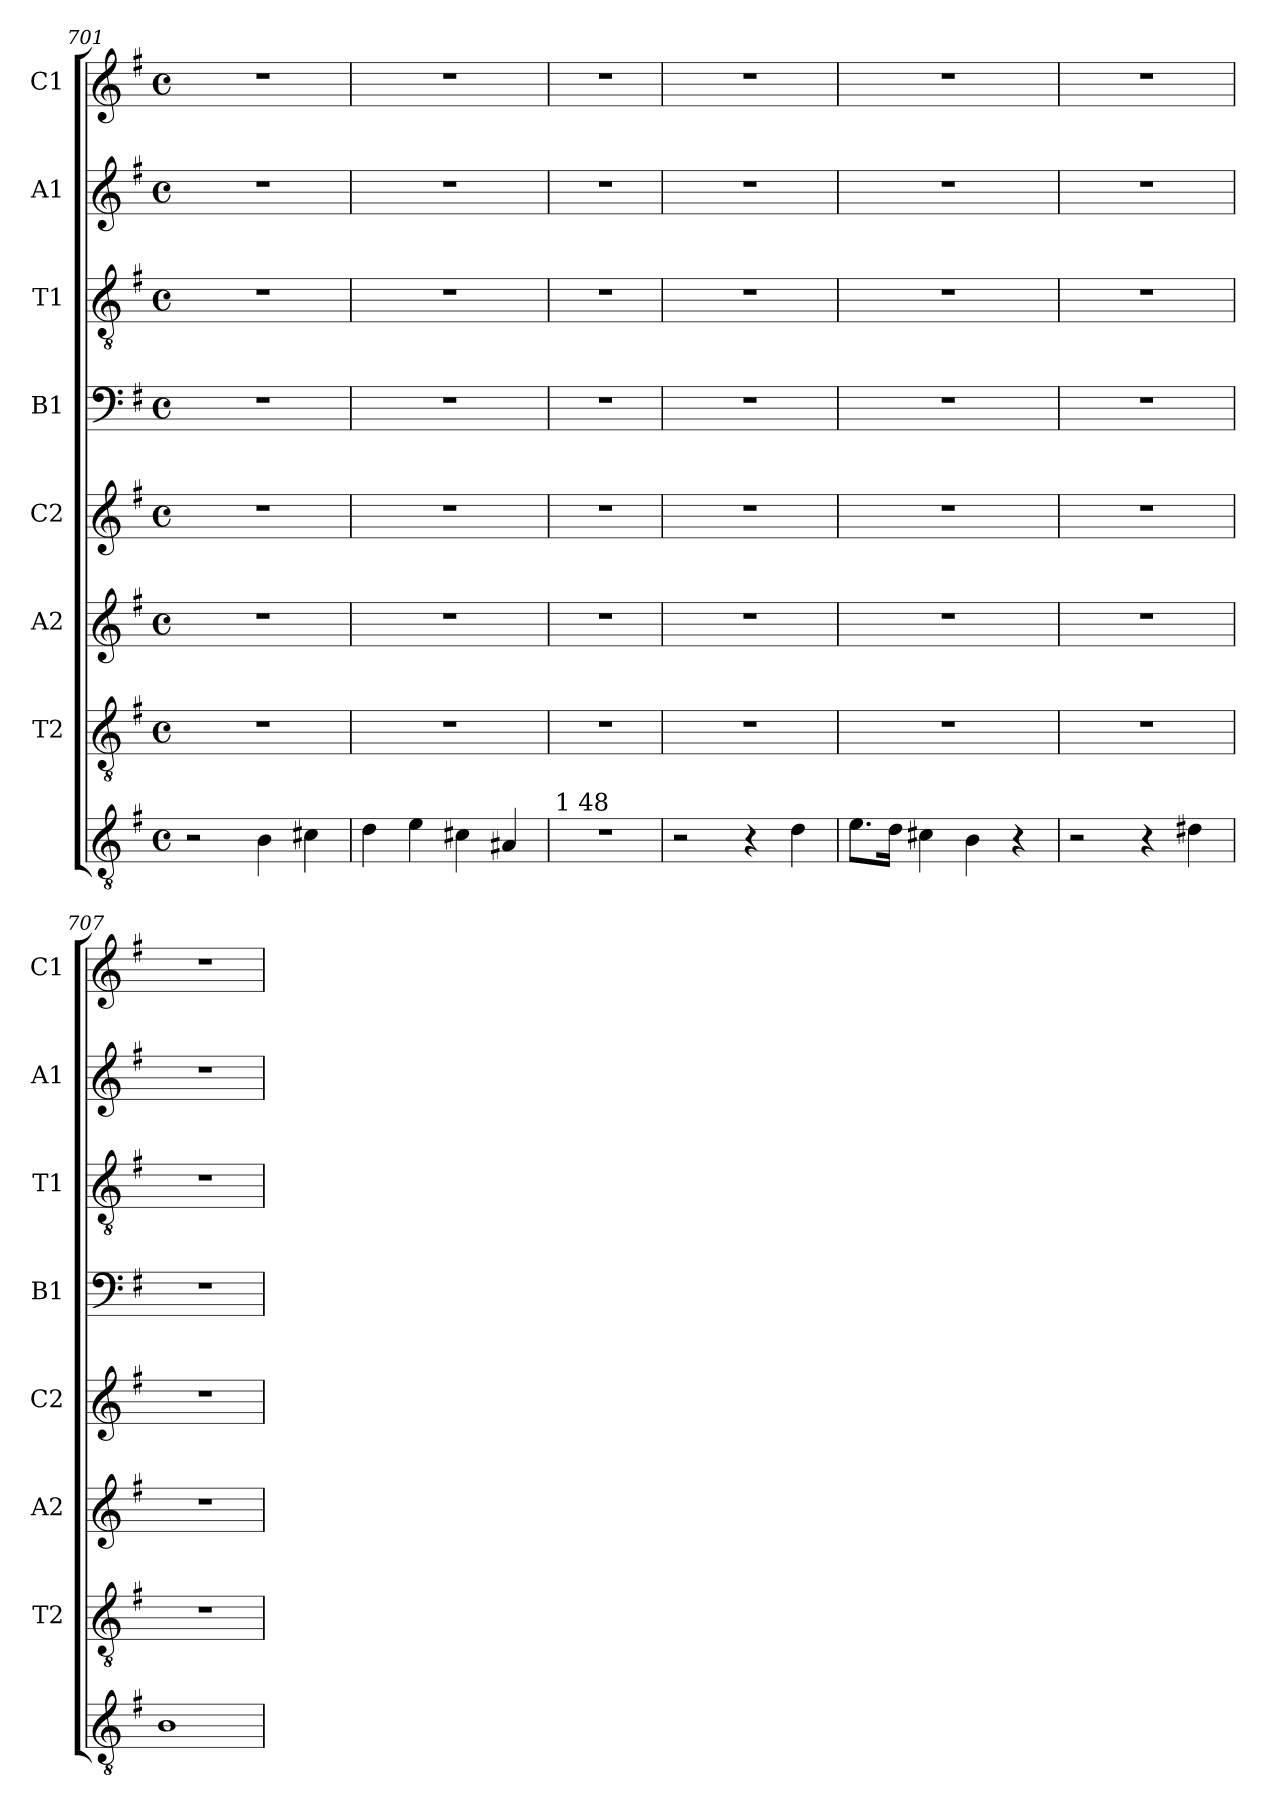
**kern	**kern	**kern	**kern	**kern	**kern	**kern	**kern
*part8	*part7	*part6	*part5	*part4	*part3	*part2	*part1
*staff8	*staff7	*staff6	*staff5	*staff4	*staff3	*staff2	*staff1
*	*I"T2	*I"A2	*I"C2	*I"B1	*I"T1	*I"A1	*I"C1
*	*I'T2	*I'A2	*I'C2	*I'B1	*I'T1	*I'A1	*I'C1
*clefGv2	*clefGv2	*clefG2	*clefG2	*clefF4	*clefGv2	*clefG2	*clefG2
*k[f#]	*k[f#]	*k[f#]	*k[f#]	*k[f#]	*k[f#]	*k[f#]	*k[f#]
*G:	*G:	*G:	*G:	*G:	*G:	*G:	*G:
*M4/4	*M4/4	*M4/4	*M4/4	*M4/4	*M4/4	*M4/4	*M4/4
*met(c)	*met(c)	*met(c)	*met(c)	*met(c)	*met(c)	*met(c)	*met(c)
=701	=701	=701	=701	=701	=701	=701	=701
2r	1r	1r	1r	1r	1r	1r	1r
4B\	.	.	.	.	.	.	.
4c#X\	.	.	.	.	.	.	.
=702	=702	=702	=702	=702	=702	=702	=702
4d\	1r	1r	1r	1r	1r	1r	1r
4e\	.	.	.	.	.	.	.
4c#X\	.	.	.	.	.	.	.
4A#X/	.	.	.	.	.	.	.
!!LO:LB:g=z
=703	=703	=703	=703	=703	=703	=703	=703
!LO:TX:a:t=1 48	!	!	!	!	!	!	!
1r	1r	1r	1r	1r	1r	1r	1r
=704	=704	=704	=704	=704	=704	=704	=704
2r	1r	1r	1r	1r	1r	1r	1r
4r	.	.	.	.	.	.	.
4d\	.	.	.	.	.	.	.
=705	=705	=705	=705	=705	=705	=705	=705
8.e\L	1r	1r	1r	1r	1r	1r	1r
16d\Jk	.	.	.	.	.	.	.
4c#X\	.	.	.	.	.	.	.
4B\	.	.	.	.	.	.	.
4r	.	.	.	.	.	.	.
=706	=706	=706	=706	=706	=706	=706	=706
2r	1r	1r	1r	1r	1r	1r	1r
4r	.	.	.	.	.	.	.
4d#X\	.	.	.	.	.	.	.
=707	=707	=707	=707	=707	=707	=707	=707
1B	1r	1r	1r	1r	1r	1r	1r
=	=	=	=	=	=	=	=
*-	*-	*-	*-	*-	*-	*-	*-
